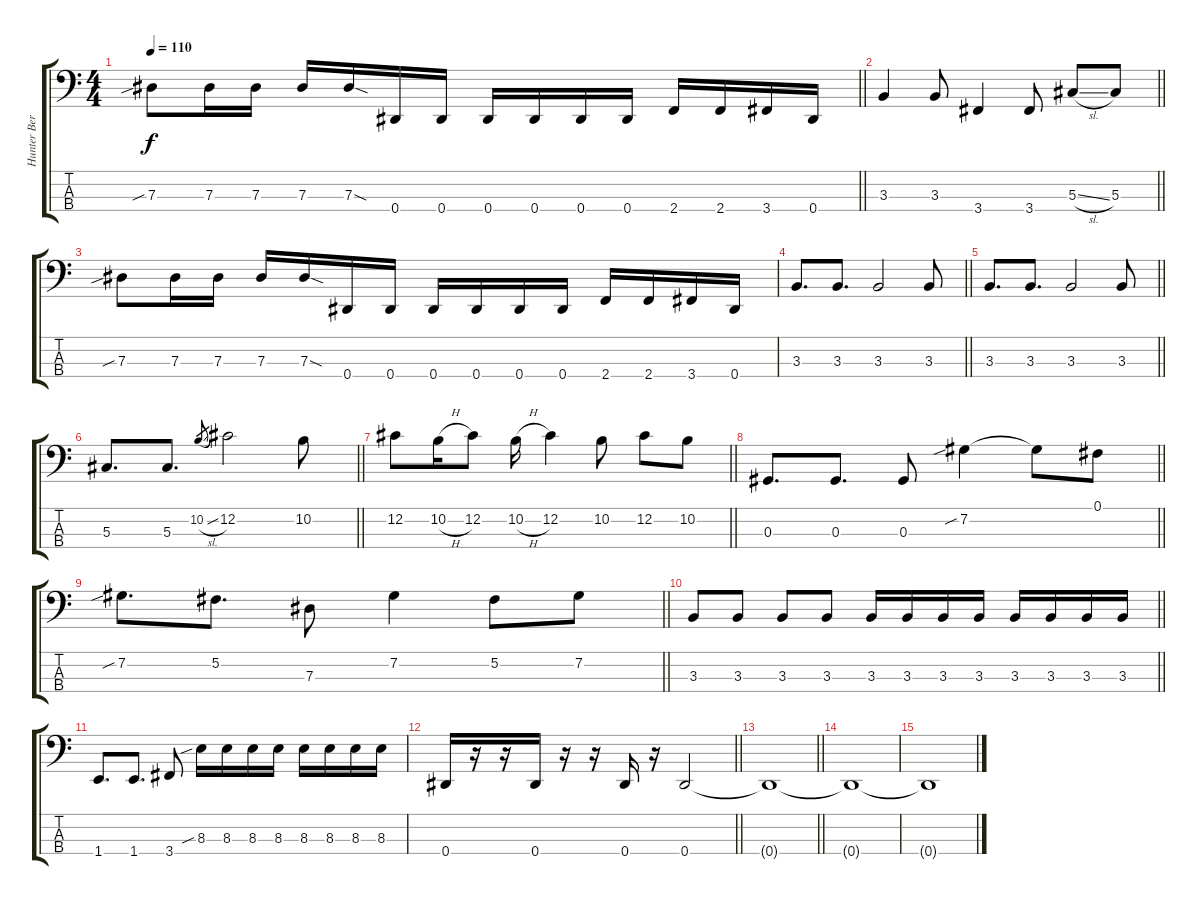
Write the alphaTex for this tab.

\track ("Hunter Bergan" "Hunter Ber") {instrument electricbasspick}
\staff {score tabs}
\tuning (Gb2 Db2 Ab1 Eb1) {hide}
\ts (4 4)
\tempo 110
\clef f4
\barLineRight lightlight
\ks c
7.3{sib}.8{dy f} 7.3.16 7.3.16 7.3.16 7.3{sod}.16 0.4.16 0.4.16 0.4.16 0.4.16 0.4.16 0.4.16 2.4.16 2.4.16 3.4.16 0.4.16 |
\barLineRight lightlight
3.3.4 3.3.8 3.4.4 3.4.8 5.3{sl}.8 5.3.8 |
7.3{sib}.8 7.3.16 7.3.16 7.3.16 7.3{sod}.16 0.4.16 0.4.16 0.4.16 0.4.16 0.4.16 0.4.16 2.4.16 2.4.16 3.4.16 0.4.16 |
\barLineRight lightlight
3.3.8{d} 3.3.8{d} 3.3.2 3.3.8 |
\barLineRight lightlight
3.3.8{d} 3.3.8{d} 3.3.2 3.3.8 |
\barLineRight lightlight
5.3.8{d} 5.3.8{d} 10.2{sl}.8{gr} 12.2.2 10.2.8 |
\barLineRight lightlight
12.2.8 10.2{h}.16 12.2.8 10.2{h}.16 12.2.4 10.2.8 12.2.8 10.2.8 |
\barLineRight lightlight
0.3.8{d} 0.3.8{d} 0.3.8 7.2{sib}.4 7.2{t}.8 0.1.8 |
\barLineRight lightlight
7.2{sib}.8{d} 5.2.8{d} 7.3.8 7.2.4 5.2.8 7.2.8 |
\barLineRight lightlight
3.3.8 3.3.8 3.3.8 3.3.8 3.3.16 3.3.16 3.3.16 3.3.16 3.3.16 3.3.16 3.3.16 3.3.16 |
1.4.8{d} 1.4.8{d} 3.4.8 8.3{sib}.16 8.3.16 8.3.16 8.3.16 8.3.16 8.3.16 8.3.16 8.3.16 |
\barLineRight lightlight
0.4.16 r.16 r.16 0.4.16 r.16 r.16 0.4.16 r.16 0.4.2 |
\barLineRight lightlight
0.4{t}.1 |
0.4{t}.1 |
0.4{t}.1
